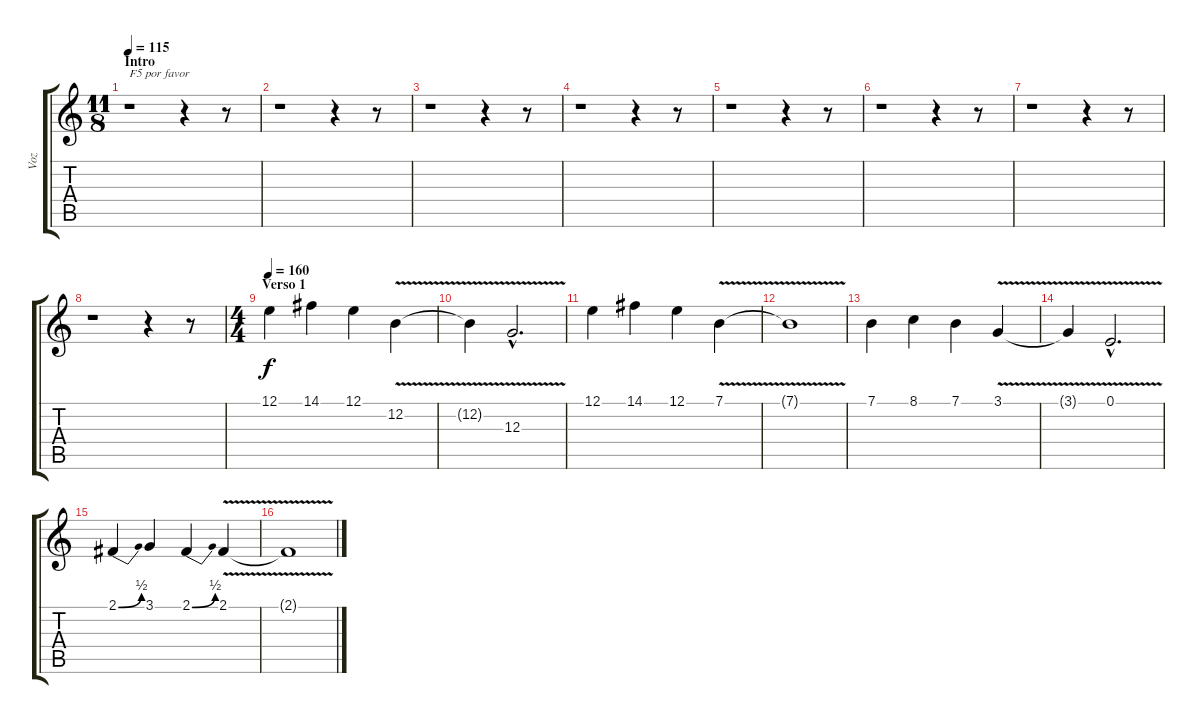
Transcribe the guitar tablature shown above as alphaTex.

\track ("Voz" "Voz") {instrument lead2sawtooth}
\staff {score tabs}
\tuning (E4 B3 G3 D3 A2 E2) {hide}
\ts (11 8)
\section ("" "Intro")
\tempo 115
\clef g2
\ks c
r.1{txt "F5 por favor" dy f instrument lead2sawtooth} r.4 r.8 |
r.1 r.4 r.8 |
r.1 r.4 r.8 |
r.1 r.4 r.8 |
r.1 r.4 r.8 |
r.1 r.4 r.8 |
r.1 r.4 r.8 |
r.1 r.4 r.8 |
\ts (4 4)
\section ("" "Verso 1")
\tempo 160
12.1.4 14.1.4 12.1.4 12.2{v}.4 |
12.2{t}.4 12.3{v hac}.2{d} |
12.1.4 14.1.4 12.1.4 7.1{v}.4 |
7.1{t}.1 |
7.1.4 8.1.4 7.1.4 3.1{v}.4 |
3.1{t}.4 0.1{v hac}.2{d} |
2.1{be (bend 0 0 60 2)}.4 3.1.4 2.1{be (bend 0 0 60 2)}.4 2.1{v}.4 |
2.1{t}.1
